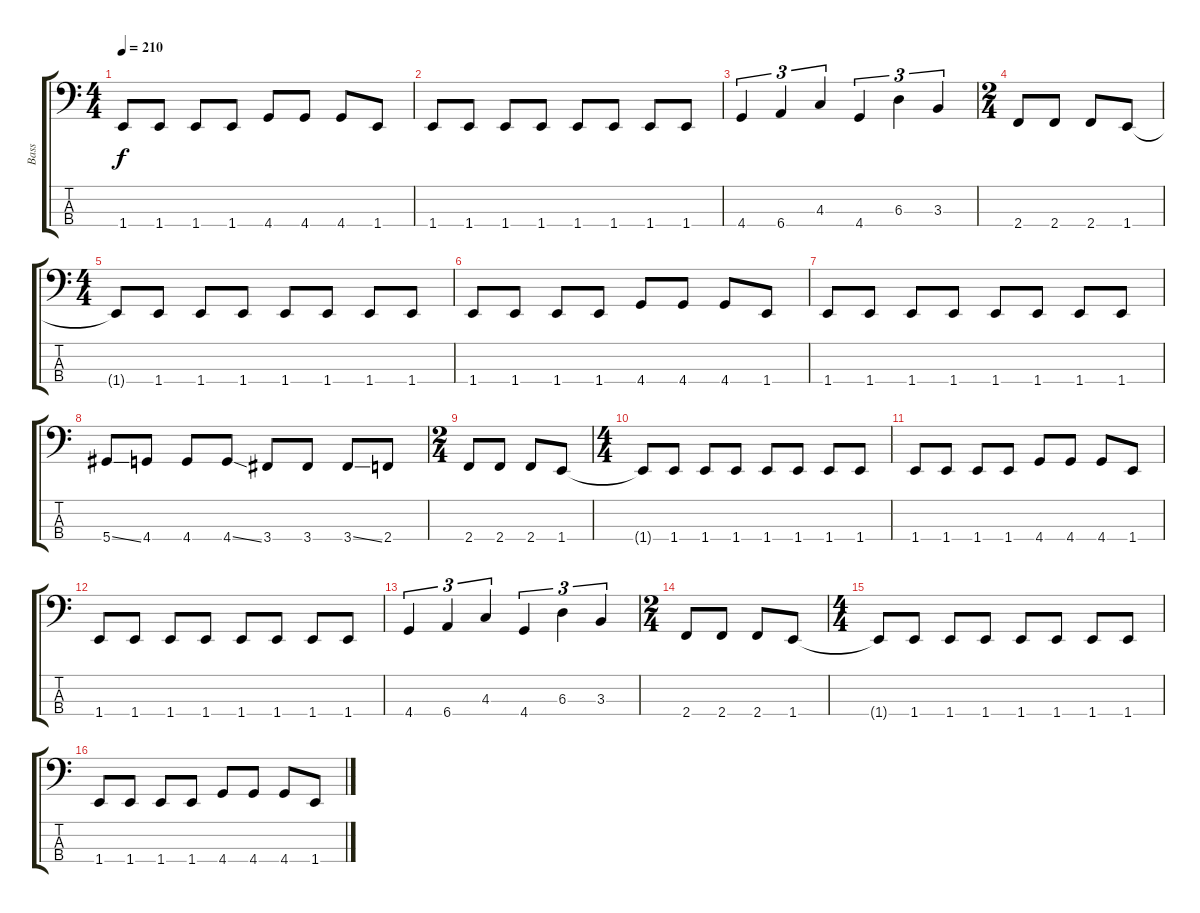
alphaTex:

\track ("Bass" "Bass") {instrument electricbasspick}
\staff {score tabs}
\tuning (Gb2 Db2 Ab1 Eb1) {hide}
\ts (4 4)
\tempo 210
\clef f4
\ks c
1.4.8{dy f} 1.4.8 1.4.8 1.4.8 4.4.8 4.4.8 4.4.8 1.4.8 |
1.4.8 1.4.8 1.4.8 1.4.8 1.4.8 1.4.8 1.4.8 1.4.8 |
4.4.4{tu (3 2)} 6.4.4{tu (3 2)} 4.3.4{tu (3 2)} 4.4.4{tu (3 2)} 6.3.4{tu (3 2)} 3.3.4{tu (3 2)} |
\ts (2 4)
2.4.8 2.4.8 2.4.8 1.4.8 |
\ts (4 4)
1.4{t}.8 1.4.8 1.4.8 1.4.8 1.4.8 1.4.8 1.4.8 1.4.8 |
1.4.8 1.4.8 1.4.8 1.4.8 4.4.8 4.4.8 4.4.8 1.4.8 |
1.4.8 1.4.8 1.4.8 1.4.8 1.4.8 1.4.8 1.4.8 1.4.8 |
5.4{ss}.8 4.4.8 4.4.8 4.4{ss}.8 3.4.8 3.4.8 3.4{ss}.8 2.4.8 |
\ts (2 4)
2.4.8 2.4.8 2.4.8 1.4.8 |
\ts (4 4)
1.4{t}.8 1.4.8 1.4.8 1.4.8 1.4.8 1.4.8 1.4.8 1.4.8 |
1.4.8 1.4.8 1.4.8 1.4.8 4.4.8 4.4.8 4.4.8 1.4.8 |
1.4.8 1.4.8 1.4.8 1.4.8 1.4.8 1.4.8 1.4.8 1.4.8 |
4.4.4{tu (3 2)} 6.4.4{tu (3 2)} 4.3.4{tu (3 2)} 4.4.4{tu (3 2)} 6.3.4{tu (3 2)} 3.3.4{tu (3 2)} |
\ts (2 4)
2.4.8 2.4.8 2.4.8 1.4.8 |
\ts (4 4)
1.4{t}.8 1.4.8 1.4.8 1.4.8 1.4.8 1.4.8 1.4.8 1.4.8 |
1.4.8 1.4.8 1.4.8 1.4.8 4.4.8 4.4.8 4.4.8 1.4.8
